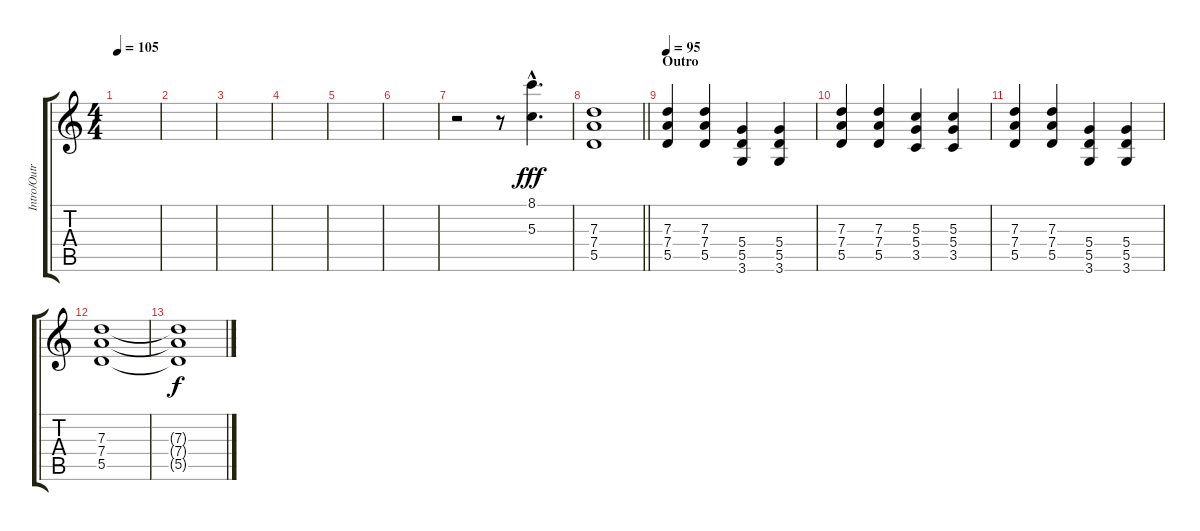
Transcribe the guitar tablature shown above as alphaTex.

\track ("Intro/Outro Feedback" "Intro/Outr") {instrument overdrivenguitar}
\staff {score tabs}
\tuning (E4 B3 G3 D3 A2 E2) {hide}
\ts (4 4)
\tempo 105
\clef g2
\ks c
|
|
|
|
|
|
r.2 r.8 (8.1{hac} 5.3{hac}).4{d dy fff} |
\barLineRight lightlight
(7.3 7.4 5.5).1 |
\section ("" "Outro")
\tempo 95
(7.3 7.4 5.5).4 (7.3 7.4 5.5).4 (5.4 5.5 3.6).4 (5.4 5.5 3.6).4 |
(7.3 7.4 5.5).4 (7.3 7.4 5.5).4 (5.3 5.4 3.5).4 (5.3 5.4 3.5).4 |
(7.3 7.4 5.5).4 (7.3 7.4 5.5).4 (5.4 5.5 3.6).4 (5.4 5.5 3.6).4 |
(7.3 7.4 5.5).1 |
(7.3{t} 7.4{t} 5.5{t}).1{dy f}
